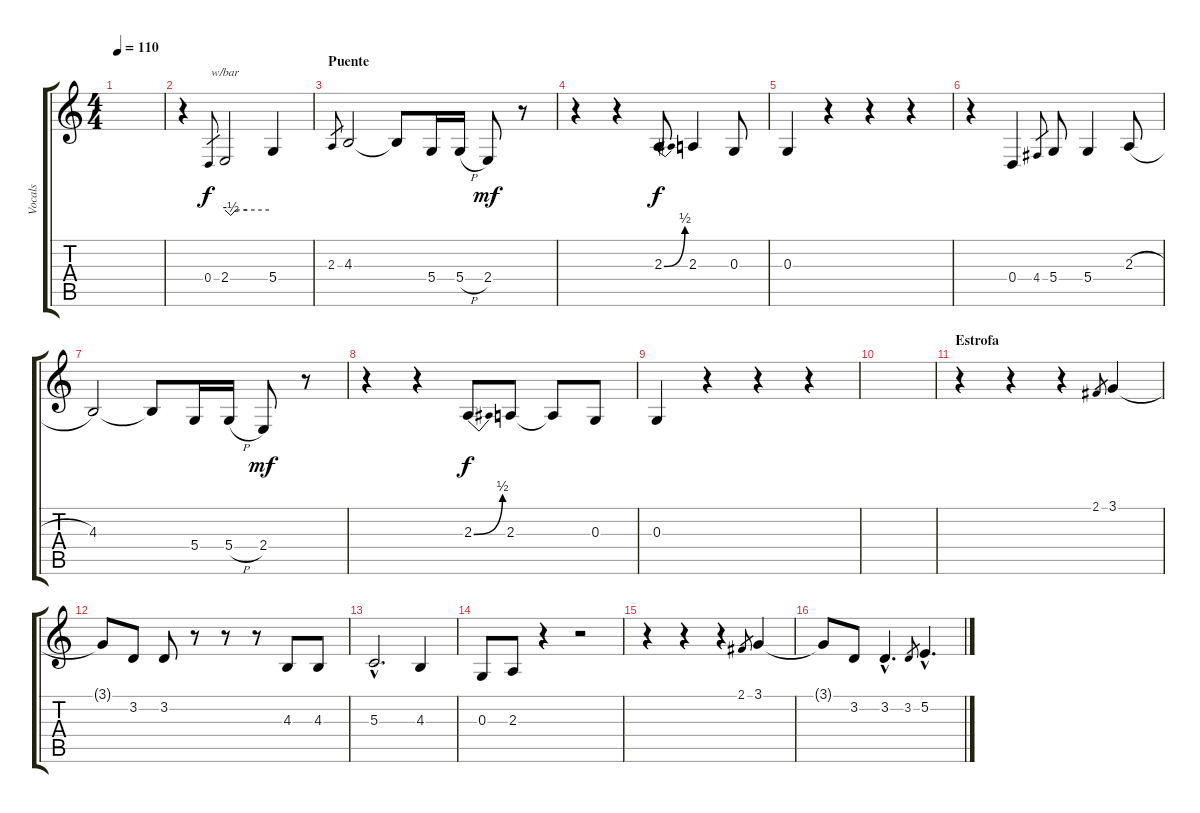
\track ("Vocals" "Vocals") {instrument drawbarorgan}
\staff {score tabs}
\tuning (E4 B3 G3 D3 A2 E2) {hide}
\ts (4 4)
\tempo 110
\clef g2
\ks c
|
r.4 0.4.8{gr} 2.4.2{tbe (custom default 0 0 8 -2 15 0 30 0 60 0)} 5.4.4 |
\section ("" "Puente")
2.3.8{gr} 4.3.2 4.3{t}.8 5.4.16 5.4{h}.16 2.4.8{dy mf} r.8 |
r.4 r.4 2.3{be (bend 0 0 60 2)}.8{dy f} 2.3.4 0.3.8 |
0.3.4 r.4 r.4 r.4 |
r.4 0.4.4 4.4.8{gr} 5.4.8 5.4.4 2.3{h}.8 |
4.3.2 4.3{t}.8 5.4.16 5.4{h}.16 2.4.8{dy mf} r.8 |
r.4 r.4 2.3{be (bend 0 0 60 2)}.8{dy f} 2.3.8 2.3{t}.8 0.3.8 |
0.3.4 r.4 r.4 r.4 |
|
\section ("" "Estrofa")
r.4{volume 13} r.4 r.4 2.1.8{gr} 3.1.4 |
3.1{t}.8 3.2.8 3.2.8 r.8 r.8 r.8 4.3.8 4.3.8 |
5.3{hac}.2{d} 4.3.4 |
0.3.8 2.3.8 r.4 r.2 |
r.4{volume 10} r.4 r.4 2.1.8{gr} 3.1.4 |
3.1{t}.8 3.2.8 3.2{hac}.4{d} 3.2.8{gr} 5.2{hac}.4{d}
